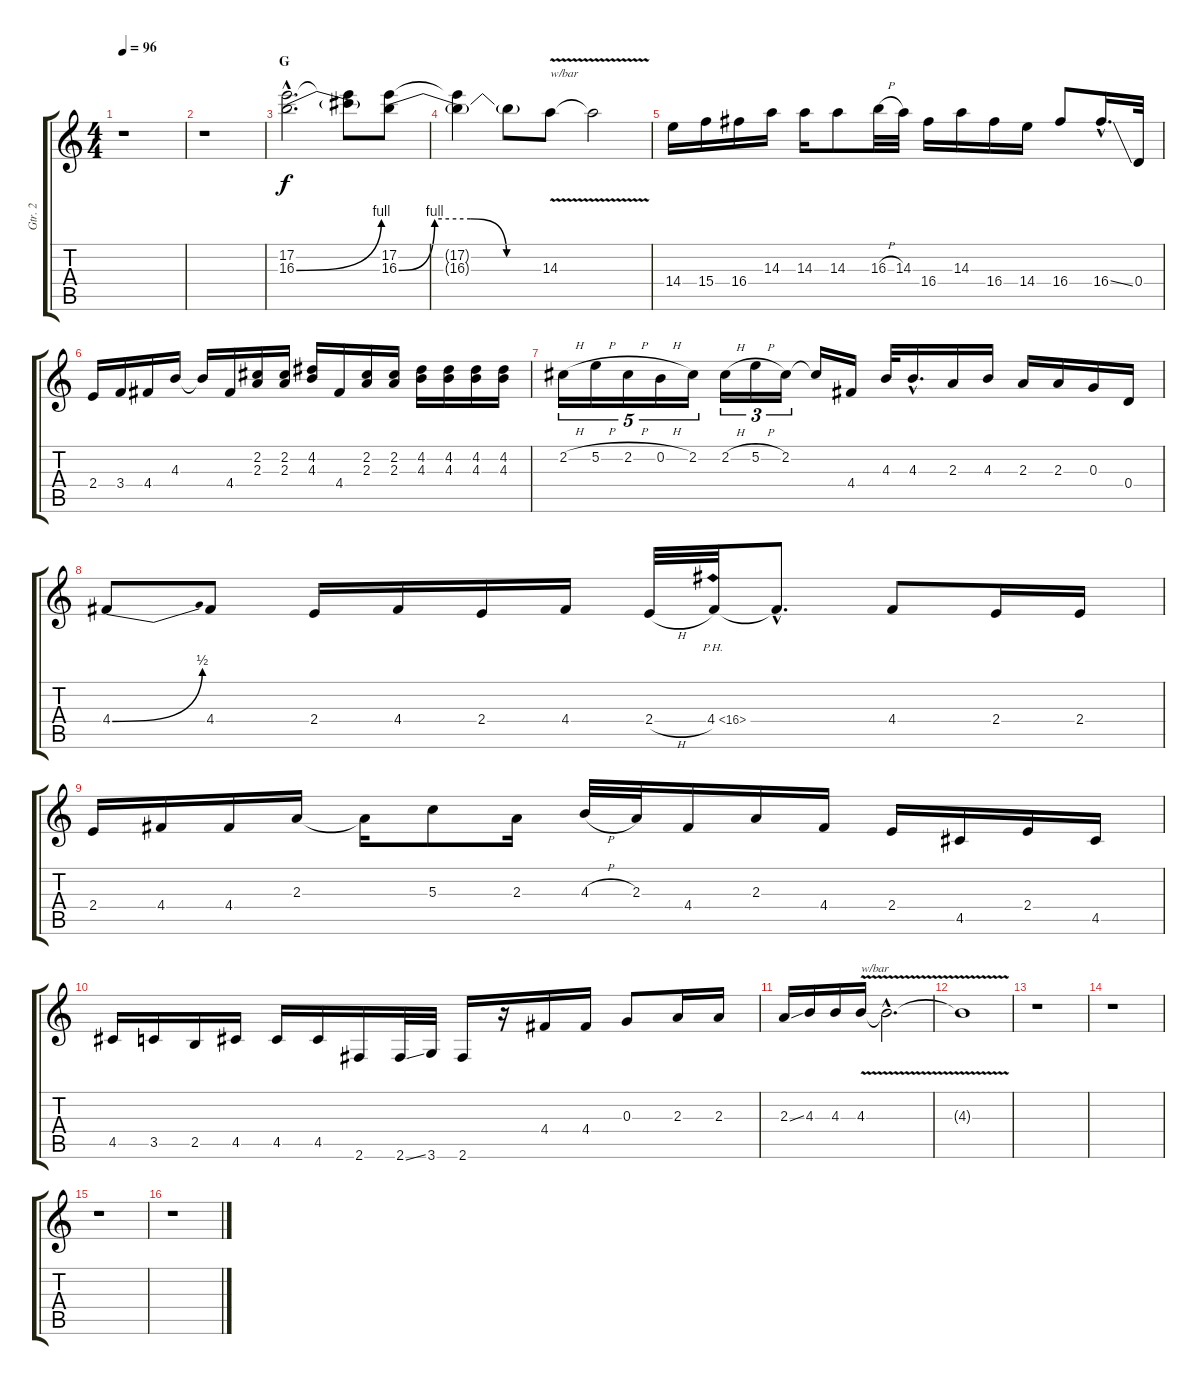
\track ("Gtr. 2" "Gtr. 2") {instrument distortionguitar}
\staff {score tabs}
\tuning (E4 B3 G3 D3 A2 E2) {hide}
\ts (4 4)
\tempo 96
\clef g2
\ks c
r.1{dy f} |
r.1 |
\section ("" "G")
(17.2{hac} 16.3{be (bend 0 0 60 4) hac}).2{d volume 16} (17.2{t} 16.3{t}).8 (17.2 16.3{be (custom 0 0 15 4 30 4 45 0 60 0)}).8 |
(17.2{t} 16.3{t}).4 16.3{t}.8 14.3{v}.8{txt "w/bar"} 14.3{t}.2 |
14.4.16 15.4.16 16.4.16 14.3.16 14.3.16 14.3.8 16.3{h}.32 14.3.32 16.4.16 14.3.16 16.4.16 14.4.16 16.4.8 16.4{ss hac}.16{d} 0.4.32 |
2.4.16 3.4.16 4.4.16 4.3.16 4.3{t}.16 4.4.16 (2.2 2.3).16 (2.2 2.3).16 (4.2 4.3).16 4.4.16 (2.2 2.3).16 (2.2 2.3).16 (4.2 4.3).16 (4.2 4.3).16 (4.2 4.3).16 (4.2 4.3).16 |
2.2{h}.16{tu (5 4)} 5.2{h}.16{tu (5 4)} 2.2{h}.16{tu (5 4)} 0.2{h}.16{tu (5 4)} 2.2.16{tu (5 4)} 2.2{h}.16{tu (3 2)} 5.2{h}.16{tu (3 2)} 2.2.16{tu (3 2)} 2.2{t}.16 4.4.16 4.3.32 4.3{hac}.16{d} 2.3.16 4.3.16 2.3.16 2.3.16 0.3.16 0.4.16 |
4.4{be (bend 0 0 60 2)}.8 4.4.8 2.4.16 4.4.16 2.4.16 4.4.16 2.4{h}.32 4.4{ph 12}.32 4.4{hac t}.8{d} 4.4.8 2.4.16 2.4.16 |
2.4.16 4.4.16 4.4.16 2.3.16 2.3{t}.16 5.3.8 2.3.16 4.3{h}.32 2.3.32 4.4.16 2.3.16 4.4.16 2.4.16 4.5.16 2.4.16 4.5.16 |
4.5.16 3.5.16 2.5.16 4.5.16 4.5.16 4.5.16 2.6.16 2.6{ss}.32 3.6.32 2.6.16 r.16 4.4.16 4.4.16 0.3.8 2.3.16 2.3.16 |
2.3{ss}.16 4.3.16 4.3.16 4.3{v}.16{txt "w/bar"} 4.3{v hac t}.2{d} |
4.3{v t}.1 |
r.1{volume 13} |
r.1 |
r.1 |
r.1
